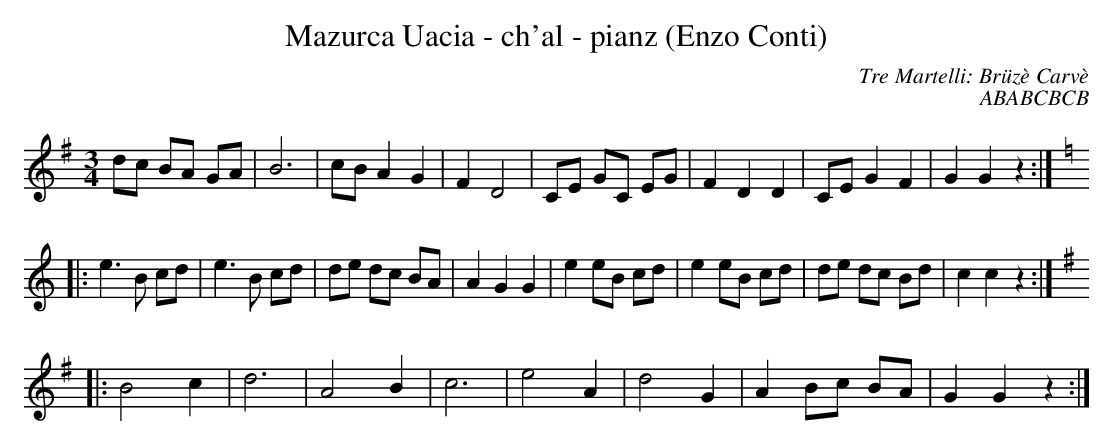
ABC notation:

X:1
T:Mazurca Uacia - ch'al - pianz (Enzo Conti)
C:Tre Martelli: Brüzè Carvè
C:ABABCBCB
M:3/4
L:1/8
K:G
dc BA GA|B6|cB A2 G2|F2 D4|\
CE GC EG|F2 D2 D2|CE G2 F2|G2 G2 z2:|!
K:C
|:e3 B cd|e3 B cd|de dc BA|A2 G2 G2|\
e2 eB cd|e2 eB cd|de dc Bd|c2 c2 z2:|!
K:G
|:B4 c2|d6|A4 B2|c6|\
e4 A2|d4 G2|A2 Bc BA|G2 G2 z2:|
